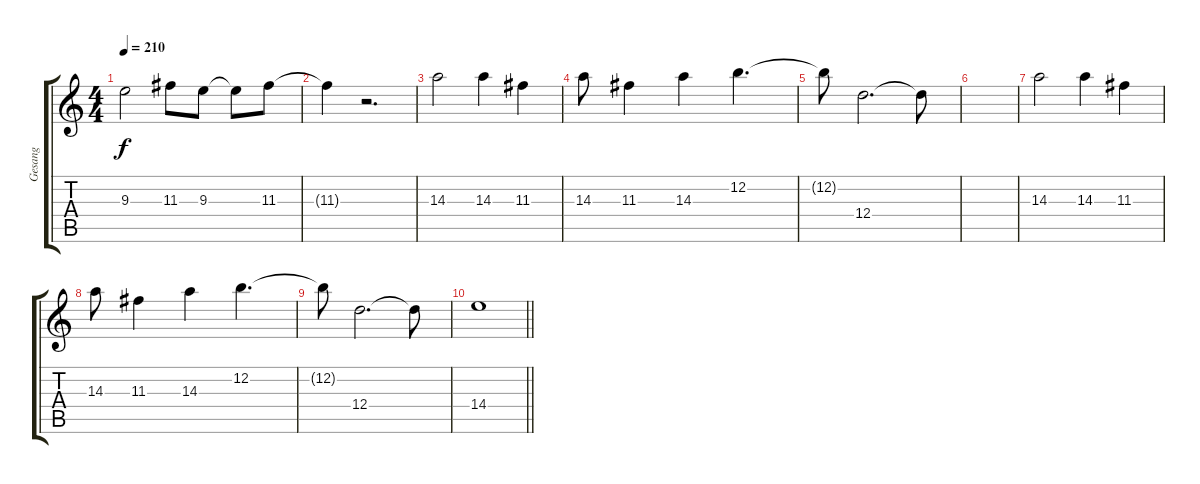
\track ("Gesang" "Gesang") {instrument overdrivenguitar}
\staff {score tabs}
\tuning (E4 B3 G3 D3 A2 E2) {hide}
\ts (4 4)
\tempo 210
\clef g2
\ks c
9.3.2{dy f} 11.3.8 9.3.8 9.3{t}.8 11.3.8 |
11.3{t}.4 r.2{d} |
14.3.2 14.3.4 11.3.4 |
14.3.8 11.3.4 14.3.4 12.2.4{d} |
12.2{t}.8 12.4.2{d} 12.4{t}.8 |
|
14.3.2 14.3.4 11.3.4 |
14.3.8 11.3.4 14.3.4 12.2.4{d} |
12.2{t}.8 12.4.2{d} 12.4{t}.8 |
\barLineRight lightlight
14.4.1
